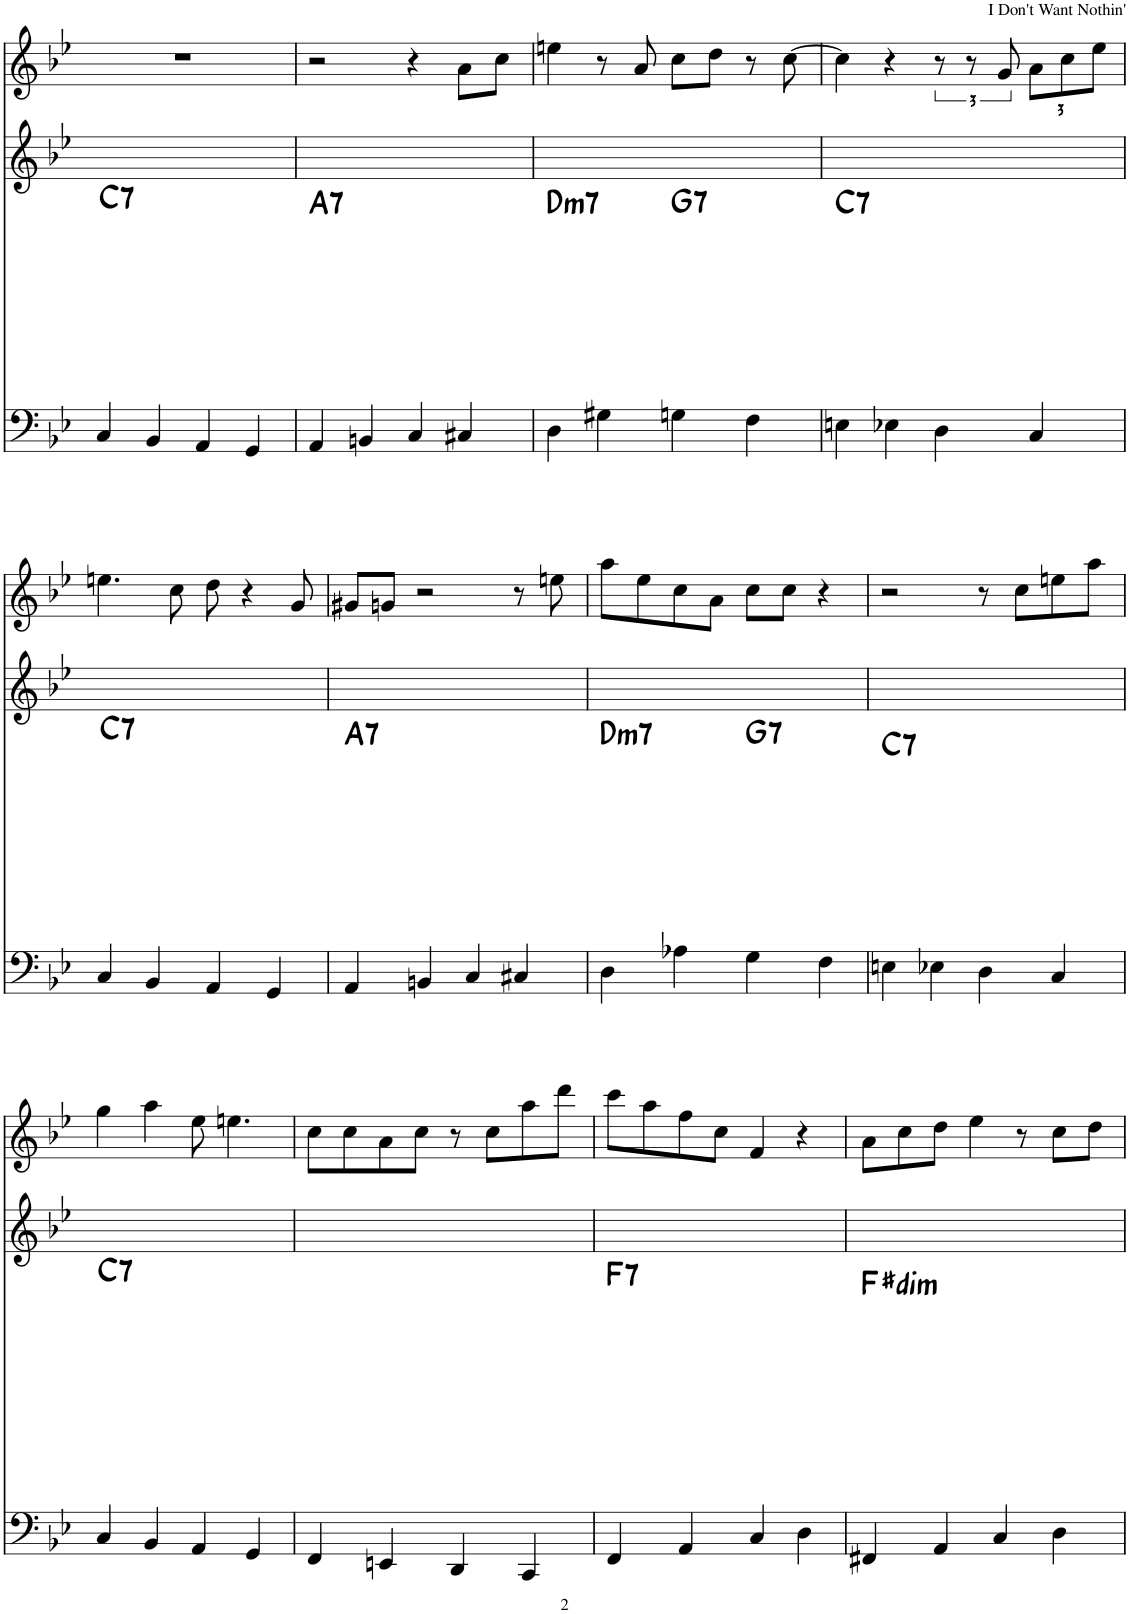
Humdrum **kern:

**kern	**harte	**kern	**kern
*part3	*part3	*part2	*part1
*staff3	*	*staff2	*staff1
*I"Fretless Electric Bass	*	*I"Piano	*I"Electronic Organ
*	*	*I'Pno	*I'Elec Org
!!LO:PB:g=z
*clefF4	*	*clefG2	*clefG2
*k[b-e-]	*	*k[b-e-]	*k[b-e-]
*M4/4	*	*M4/4	*M4/4
=17	=17	=17	=17
!	!LO:H:kt=7	!	!
4C/	C:7	1ryy	1r
4BB-/	.	.	.
4AA/	.	.	.
4GG/	.	.	.
=18	=18	=18	=18
!	!LO:H:kt=7	!	!
4AA/	A:7	1ryy	2r
4BBn/	.	.	.
4C/	.	.	4r
4C#X/	.	.	8a\L
.	.	.	8cc\J
=19	=19	=19	=19
!	!LO:H:kt=m7	!	!
4D\	D:min7	1ryy	4een\
4G#X\	.	.	8r
.	.	.	8a/
!	!LO:H:kt=7	!	!
4Gn\	G:7	.	8cc\L
.	.	.	8dd\J
4F\	.	.	8r
.	.	.	[8cc\
=20	=20	=20	=20
!	!LO:H:kt=7	!	!
4En\	C:7	1ryy	4cc\]
4E-X\	.	.	4r
4D\	.	.	12r
.	.	.	12r
.	.	.	12g/
*	*	*	*Xbrackettup
4C/	.	.	12a\L
.	.	.	12cc\
.	.	.	12ee-\J
!!LO:LB:g=z
=21	=21	=21	=21
!	!LO:H:kt=7	!	!
4C/	C:7	1ryy	4.een\
4BB-/	.	.	.
.	.	.	8cc\
4AA/	.	.	8dd\
.	.	.	4r
4GG/	.	.	.
.	.	.	8g/
=22	=22	=22	=22
!	!LO:H:kt=7	!	!
4AA/	A:7	1ryy	8g#X/L
.	.	.	8gn/J
4BBn/	.	.	2r
4C/	.	.	.
4C#X/	.	.	8r
.	.	.	8een\
=23	=23	=23	=23
!	!LO:H:kt=m7	!	!
4D\	D:min7	1ryy	8aa\L
.	.	.	8ee-\
4A-X\	.	.	8cc\
.	.	.	8a\J
!	!LO:H:kt=7	!	!
4G\	G:7	.	8cc\L
.	.	.	8cc\J
4F\	.	.	4r
=24	=24	=24	=24
!	!LO:H:kt=7	!	!
4En\	C:7	1ryy	2r
4E-X\	.	.	.
4D\	.	.	8r
.	.	.	8cc\L
4C/	.	.	8een\
.	.	.	8aa\J
!!LO:LB:g=z
=25	=25	=25	=25
!	!LO:H:kt=7	!	!
4C/	C:7	1ryy	4gg\
4BB-/	.	.	4aa\
4AA/	.	.	8ee-\
.	.	.	4.een\
4GG/	.	.	.
=26	=26	=26	=26
4FF/	.	1ryy	8cc\L
.	.	.	8cc\
4EEn/	.	.	8a\
.	.	.	8cc\J
4DD/	.	.	8r
.	.	.	8cc\L
4CC/	.	.	8aa\
.	.	.	8ddd\J
=27	=27	=27	=27
!	!LO:H:kt=7	!	!
4FF/	F:7	1ryy	8ccc\L
.	.	.	8aa\
4AA/	.	.	8ff\
.	.	.	8cc\J
4C/	.	.	4f/
4D\	.	.	4r
=28	=28	=28	=28
!	!LO:H:kt=dim	!	!
4FF#X/	F#:dim	1ryy	8a\L
.	.	.	8cc\
4AA/	.	.	8dd\J
.	.	.	4ee-\
4C/	.	.	.
.	.	.	8r
4D\	.	.	8cc\L
.	.	.	8dd\J
=	=	=	=
*-	*-	*-	*-
